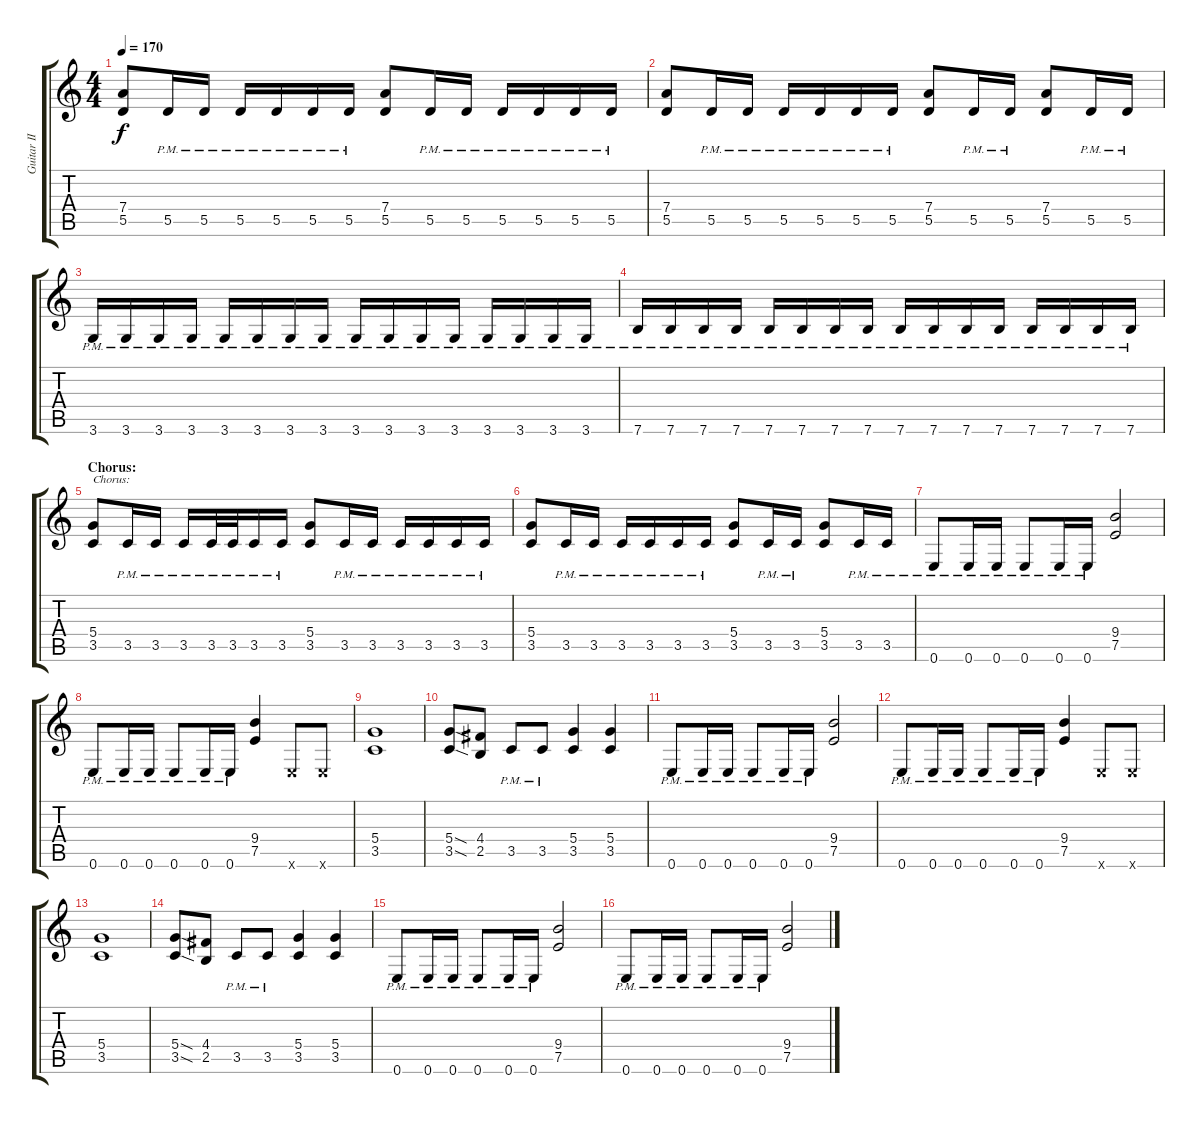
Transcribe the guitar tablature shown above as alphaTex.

\track ("Guitar II" "Guitar II") {instrument distortionguitar}
\staff {score tabs}
\tuning (E4 B3 G3 D3 A2 E2) {hide}
\ts (4 4)
\tempo 170
\clef g2
\ks c
(7.4 5.5).8{dy f} 5.5{pm}.16 5.5{pm}.16 5.5{pm}.16 5.5{pm}.16 5.5{pm}.16 5.5{pm}.16 (7.4 5.5).8 5.5{pm}.16 5.5{pm}.16 5.5{pm}.16 5.5{pm}.16 5.5{pm}.16 5.5{pm}.16 |
(7.4 5.5).8 5.5{pm}.16 5.5{pm}.16 5.5{pm}.16 5.5{pm}.16 5.5{pm}.16 5.5{pm}.16 (7.4 5.5).8 5.5{pm}.16 5.5{pm}.16 (7.4 5.5).8 5.5{pm}.16 5.5{pm}.16 |
3.6{pm}.16 3.6{pm}.16 3.6{pm}.16 3.6{pm}.16 3.6{pm}.16 3.6{pm}.16 3.6{pm}.16 3.6{pm}.16 3.6{pm}.16 3.6{pm}.16 3.6{pm}.16 3.6{pm}.16 3.6{pm}.16 3.6{pm}.16 3.6{pm}.16 3.6{pm}.16 |
7.6{pm}.16 7.6{pm}.16 7.6{pm}.16 7.6{pm}.16 7.6{pm}.16 7.6{pm}.16 7.6{pm}.16 7.6{pm}.16 7.6{pm}.16 7.6{pm}.16 7.6{pm}.16 7.6{pm}.16 7.6{pm}.16 7.6{pm}.16 7.6{pm}.16 7.6{pm}.16 |
\section ("" "Chorus:")
(5.4 3.5).8{txt "Chorus:"} 3.5{pm}.16 3.5{pm}.16 3.5{pm}.16 3.5{pm}.32 3.5{pm}.32 3.5{pm}.16 3.5{pm}.16 (5.4 3.5).8 3.5{pm}.16 3.5{pm}.16 3.5{pm}.16 3.5{pm}.16 3.5{pm}.16 3.5{pm}.16 |
(5.4 3.5).8 3.5{pm}.16 3.5{pm}.16 3.5{pm}.16 3.5{pm}.16 3.5{pm}.16 3.5{pm}.16 (5.4 3.5).8 3.5{pm}.16 3.5{pm}.16 (5.4 3.5).8 3.5{pm}.16 3.5{pm}.16 |
0.6{pm}.8 0.6{pm}.16 0.6{pm}.16 0.6{pm}.8 0.6{pm}.16 0.6{pm}.16 (9.4 7.5).2 |
0.6{pm}.8 0.6{pm}.16 0.6{pm}.16 0.6{pm}.8 0.6{pm}.16 0.6{pm}.16 (9.4 7.5).4 0.6{x}.8 0.6{x}.8 |
(5.4 3.5).1 |
(5.4{sod} 3.5{sod}).8 (4.4 2.5).8 3.5{pm}.8 3.5{pm}.8 (5.4 3.5).4 (5.4 3.5).4 |
0.6{pm}.8 0.6{pm}.16 0.6{pm}.16 0.6{pm}.8 0.6{pm}.16 0.6{pm}.16 (9.4 7.5).2 |
0.6{pm}.8 0.6{pm}.16 0.6{pm}.16 0.6{pm}.8 0.6{pm}.16 0.6{pm}.16 (9.4 7.5).4 0.6{x}.8 0.6{x}.8 |
(5.4 3.5).1 |
(5.4{sod} 3.5{sod}).8 (4.4 2.5).8 3.5{pm}.8 3.5{pm}.8 (5.4 3.5).4 (5.4 3.5).4 |
0.6{pm}.8 0.6{pm}.16 0.6{pm}.16 0.6{pm}.8 0.6{pm}.16 0.6{pm}.16 (9.4 7.5).2 |
0.6{pm}.8 0.6{pm}.16 0.6{pm}.16 0.6{pm}.8 0.6{pm}.16 0.6{pm}.16 (9.4 7.5).2
